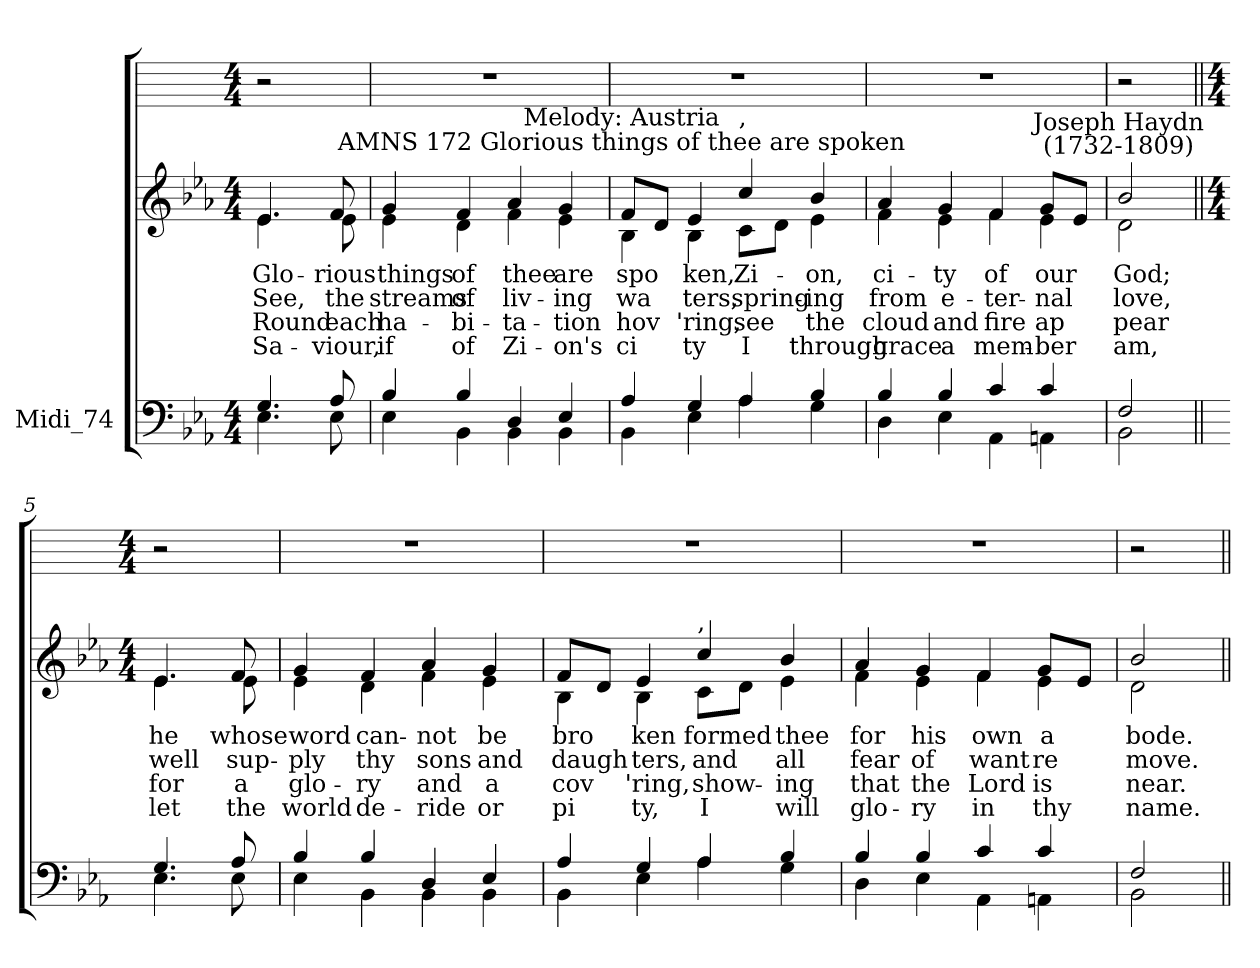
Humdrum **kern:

**kern	**kern	**text	**text	**text	**text	**kern
*part3	*part2	*part2	*part2	*part2	*part2	*part1
*staff3	*staff2	*staff2	*staff2	*staff2	*staff2	*staff1
*I"Midi_74	*	*	*	*	*	*
*clefF4	*clefG2	*	*	*	*	*
*k[b-e-a-]	*k[b-e-a-]	*	*	*	*	*
*E-:	*E-:	*	*	*	*	*
*M4/4	*M4/4	*	*	*	*	*M4/4
=	=	=	=	=	=	=
*^	*	*	*	*	*	*
!	!	!LO:TX:a:cj:t=John Newton\n(1725-1807)	!	!	!	!	!
!	!	!	!LO:LY:b	!LO:LY:b	!LO:LY:b	!LO:LY:b	!
*	*	*^	*	*	*	*	*
4.G/	4.E-\	4.e-/	4.e-\	Glo-	-See,	Round	Sa-	2r
!	!	!	!	!LO:LY:b	!LO:LY:b	!LO:LY:b	!LO:LY:b	!
8A-/	8E-\	8f/	8e-\	-rious	the	each	viour,	.
=1	=1	=1	=1	=1	=1	=1	=1	=1
!	!	!	!	!LO:LY:b	!LO:LY:b	!LO:LY:b	!LO:LY:b	!
4B-	4E-\	4g/	4e-\	things	streams	ha-	-if	1r
!	!	!	!	!LO:LY:b	!LO:LY:b	!LO:LY:b	!LO:LY:b	!
4B-	4BB-\	4f/	4d\	of	of	bi-	-of	.
!	!	!	!	!LO:LY:b	!LO:LY:b	!LO:LY:b	!LO:LY:b	!
4D/	4BB-\	4a-/	4f\	thee	liv-	-ta-	-Zi-	.
!	!	!	!	!LO:LY:b	!LO:LY:b	!LO:LY:b	!LO:LY:b	!
4E-/	4BB-\	4g/	4e-\	-are	ing	tion	on's	.
=2	=2	=2	=2	=2	=2	=2	=2	=2
!	!	!LO:TX:a:cj:t=AMNS 172 Glorious things of thee are spoken	!	!	!	!	!	!
!	!	!LO:TX:a:cj:t=Melody&colon; Austria	!	!	!	!	!	!
!	!	!	!	!LO:LY:b	!LO:LY:b	!LO:LY:b	!LO:LY:b	!
4A-/	4BB-\	8f/L	4B-\	spo	wa	hov	ci	1r
.	.	8d/J	.	.	.	.	.	.
!	!	!	!	!LO:LY:b	!LO:LY:b	!LO:LY:b	!LO:LY:b	!
4G/	4E-\	4e-/	4B-\	ken,	ters,	'ring,	ty	.
!	!	!LO:TX:a:t=,	!	!	!	!	!	!
!	!	!	!	!LO:LY:b	!LO:LY:b	!LO:LY:b	!LO:LY:b	!
4A-/	4A-\	4cc/	8c\L	Zi-	-spring-	-see	I	.
.	.	.	8d\J	.	.	.	.	.
!	!	!	!	!LO:LY:b	!LO:LY:b	!LO:LY:b	!LO:LY:b	!
4B-/	4G\	4b-/	4e-\	on,	ing	the	through	.
=3	=3	=3	=3	=3	=3	=3	=3	=3
!	!	!	!	!LO:LY:b	!LO:LY:b	!LO:LY:b	!LO:LY:b	!
4B-/	4D\	4a-/	4f\	ci-	-from	cloud	grace	1r
!	!	!	!	!LO:LY:b	!LO:LY:b	!LO:LY:b	!LO:LY:b	!
4B-/	4E-\	4g/	4e-\	ty	e-	-and	a	.
!	!	!	!	!LO:LY:b	!LO:LY:b	!LO:LY:b	!LO:LY:b	!
4c	4AA-\	4f/	4f\	of	ter-	-fire	mem-	.
!	!	!	!	!LO:LY:b	!LO:LY:b	!LO:LY:b	!LO:LY:b	!
4c	4AAn\	8g/L	4e-\	-our	nal	ap	ber	.
.	.	8e-/J	.	.	.	.	.	.
=4	=4	=4	=4	=4	=4	=4	=4	=4
!	!	!LO:TX:a:cj:t=Joseph Haydn\n(1732-1809)	!	!	!	!	!	!
!	!	!	!	!LO:LY:b	!LO:LY:b	!LO:LY:b	!LO:LY:b	!
2F/	2BB-\	2b-/	2d\	God;	love,	pear	am,	2r
!!LO:LB:g=z
=5||	=5||	=5||	=5||	=5||	=5||	=5||	=5||	=5||
*	*	*M4/4	*	*	*	*	*	*M4/4
!	!	!	!	!LO:LY:b	!LO:LY:b	!LO:LY:b	!LO:LY:b	!
4.G/	4.E-\	4.e-/	4.e-\	he	well	for	let	2r
!	!	!	!	!LO:LY:b	!LO:LY:b	!LO:LY:b	!LO:LY:b	!
8A-/	8E-\	8f/	8e-\	whose	sup-	-a	the	.
=6	=6	=6	=6	=6	=6	=6	=6	=6
!	!	!	!	!LO:LY:b	!LO:LY:b	!LO:LY:b	!LO:LY:b	!
4B-/	4E-\	4g/	4e-\	word	ply	glo-	-world	1r
!	!	!	!	!LO:LY:b	!LO:LY:b	!LO:LY:b	!LO:LY:b	!
4B-/	4BB-\	4f/	4d\	can-	-thy	ry	de-	.
!	!	!	!	!LO:LY:b	!LO:LY:b	!LO:LY:b	!LO:LY:b	!
4D/	4BB-\	4a-/	4f\	-not	sons	and	ride	.
!	!	!	!	!LO:LY:b	!LO:LY:b	!LO:LY:b	!LO:LY:b	!
4E-/	4BB-\	4g/	4e-\	be	and	a	or	.
=7	=7	=7	=7	=7	=7	=7	=7	=7
!	!	!	!	!LO:LY:b	!LO:LY:b	!LO:LY:b	!LO:LY:b	!
4A-/	4BB-\	8f/L	4B-\	bro	daugh	cov	pi	1r
.	.	8d/J	.	.	.	.	.	.
!	!	!	!	!LO:LY:b	!LO:LY:b	!LO:LY:b	!LO:LY:b	!
4G/	4E-\	4e-/	4B-\	ken	ters,	'ring,	ty,	.
!	!	!LO:TX:a:t=,	!	!	!	!	!	!
!	!	!	!	!LO:LY:b	!LO:LY:b	!LO:LY:b	!LO:LY:b	!
4A-/	4A-\	4cc/	8c\L	formed	and	show-	-I	.
.	.	.	8d\J	.	.	.	.	.
!	!	!	!	!LO:LY:b	!LO:LY:b	!LO:LY:b	!LO:LY:b	!
4B-/	4G\	4b-/	4e-\	thee	all	ing	will	.
=8	=8	=8	=8	=8	=8	=8	=8	=8
!	!	!	!	!LO:LY:b	!LO:LY:b	!LO:LY:b	!LO:LY:b	!
4B-/	4D\	4a-/	4f\	for	fear	that	glo-	1r
!	!	!	!	!LO:LY:b	!LO:LY:b	!LO:LY:b	!LO:LY:b	!
4B-/	4E-\	4g/	4e-\	-his	of	the	ry	.
!	!	!	!	!LO:LY:b	!LO:LY:b	!LO:LY:b	!LO:LY:b	!
4c	4AA-\	4f/	4f\	own	want	Lord	in	.
!	!	!	!	!LO:LY:b	!LO:LY:b	!LO:LY:b	!LO:LY:b	!
4c	4AAn\	8g/L	4e-\	a	re	is	thy	.
.	.	8e-/J	.	.	.	.	.	.
=9	=9	=9	=9	=9	=9	=9	=9	=9
!	!	!	!	!LO:LY:b	!LO:LY:b	!LO:LY:b	!LO:LY:b	!
2F/	2BB-\	2b-/	2d\	bode.	move.	near.	name.	2r
*v	*v	*	*	*	*	*	*	*
*	*v	*v	*	*	*	*	*
=||	=||	=||	=||	=||	=||	=||
*-	*-	*-	*-	*-	*-	*-
